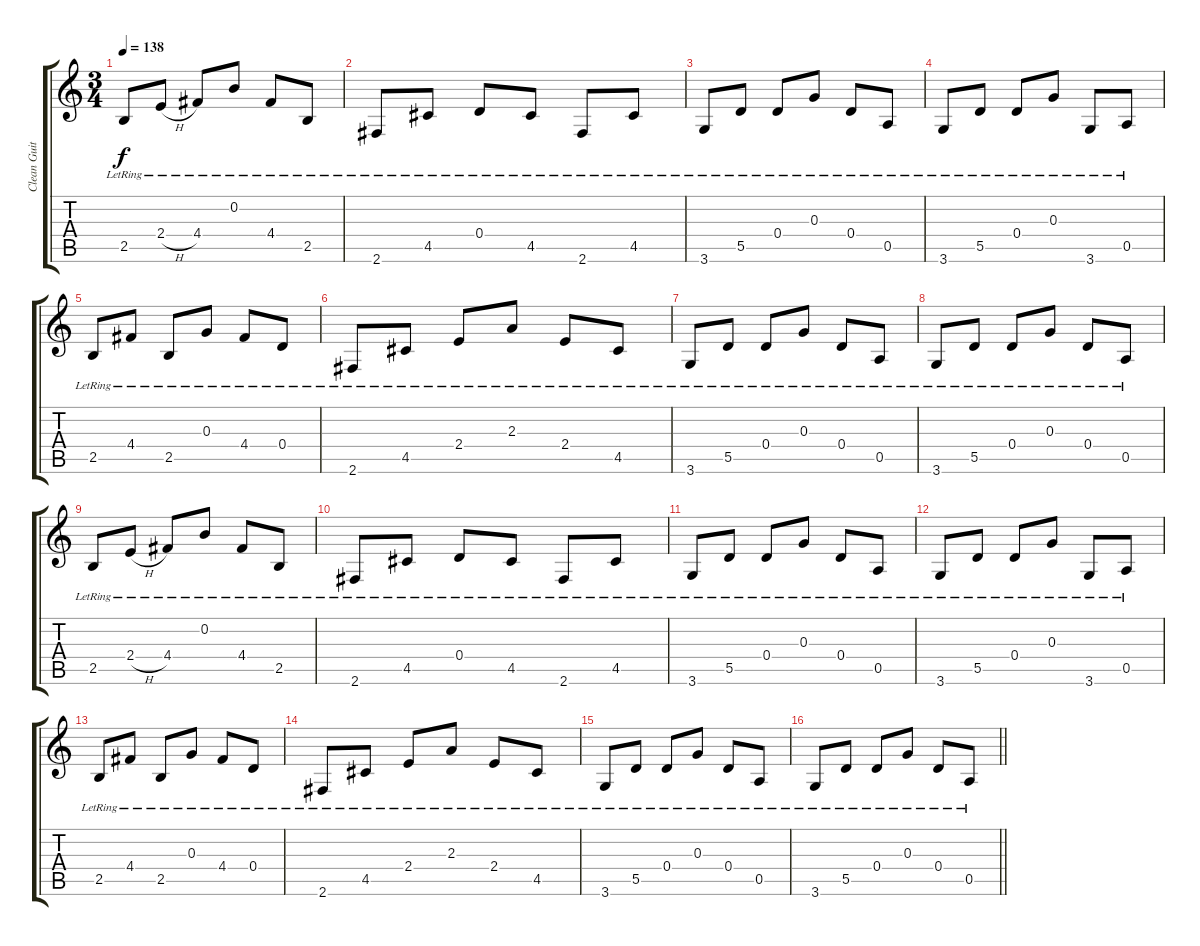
\track ("Clean Guitar and Rhythm" "Clean Guit") {instrument electricguitarclean}
\staff {score tabs}
\tuning (E4 B3 G3 D3 A2 E2) {hide}
\ts (3 4)
\tempo 138
\clef g2
\ks c
2.5{lr}.8{dy f instrument electricguitarclean} 2.4{h lr}.8 4.4{lr}.8 0.2{lr}.8 4.4{lr}.8 2.5{lr}.8 |
2.6{lr}.8 4.5{lr}.8 0.4{lr}.8 4.5{lr}.8 2.6{lr}.8 4.5{lr}.8 |
3.6{lr}.8 5.5{lr}.8 0.4{lr}.8 0.3{lr}.8 0.4{lr}.8 0.5{lr}.8 |
3.6{lr}.8 5.5{lr}.8 0.4{lr}.8 0.3{lr}.8 3.6{lr}.8 0.5{lr}.8 |
2.5{lr}.8 4.4{lr}.8 2.5{lr}.8 0.3{lr}.8 4.4{lr}.8 0.4{lr}.8 |
2.6{lr}.8 4.5{lr}.8 2.4{lr}.8 2.3{lr}.8 2.4{lr}.8 4.5{lr}.8 |
3.6{lr}.8 5.5{lr}.8 0.4{lr}.8 0.3{lr}.8 0.4{lr}.8 0.5{lr}.8 |
3.6{lr}.8 5.5{lr}.8 0.4{lr}.8 0.3{lr}.8 0.4{lr}.8 0.5{lr}.8 |
2.5{lr}.8 2.4{h lr}.8 4.4{lr}.8 0.2{lr}.8 4.4{lr}.8 2.5{lr}.8 |
2.6{lr}.8 4.5{lr}.8 0.4{lr}.8 4.5{lr}.8 2.6{lr}.8 4.5{lr}.8 |
3.6{lr}.8 5.5{lr}.8 0.4{lr}.8 0.3{lr}.8 0.4{lr}.8 0.5{lr}.8 |
3.6{lr}.8 5.5{lr}.8 0.4{lr}.8 0.3{lr}.8 3.6{lr}.8 0.5{lr}.8 |
2.5{lr}.8 4.4{lr}.8 2.5{lr}.8 0.3{lr}.8 4.4{lr}.8 0.4{lr}.8 |
2.6{lr}.8 4.5{lr}.8 2.4{lr}.8 2.3{lr}.8 2.4{lr}.8 4.5{lr}.8 |
3.6{lr}.8 5.5{lr}.8 0.4{lr}.8 0.3{lr}.8 0.4{lr}.8 0.5{lr}.8 |
\barLineRight lightlight
3.6{lr}.8 5.5{lr}.8 0.4{lr}.8 0.3{lr}.8 0.4{lr}.8 0.5{lr}.8
